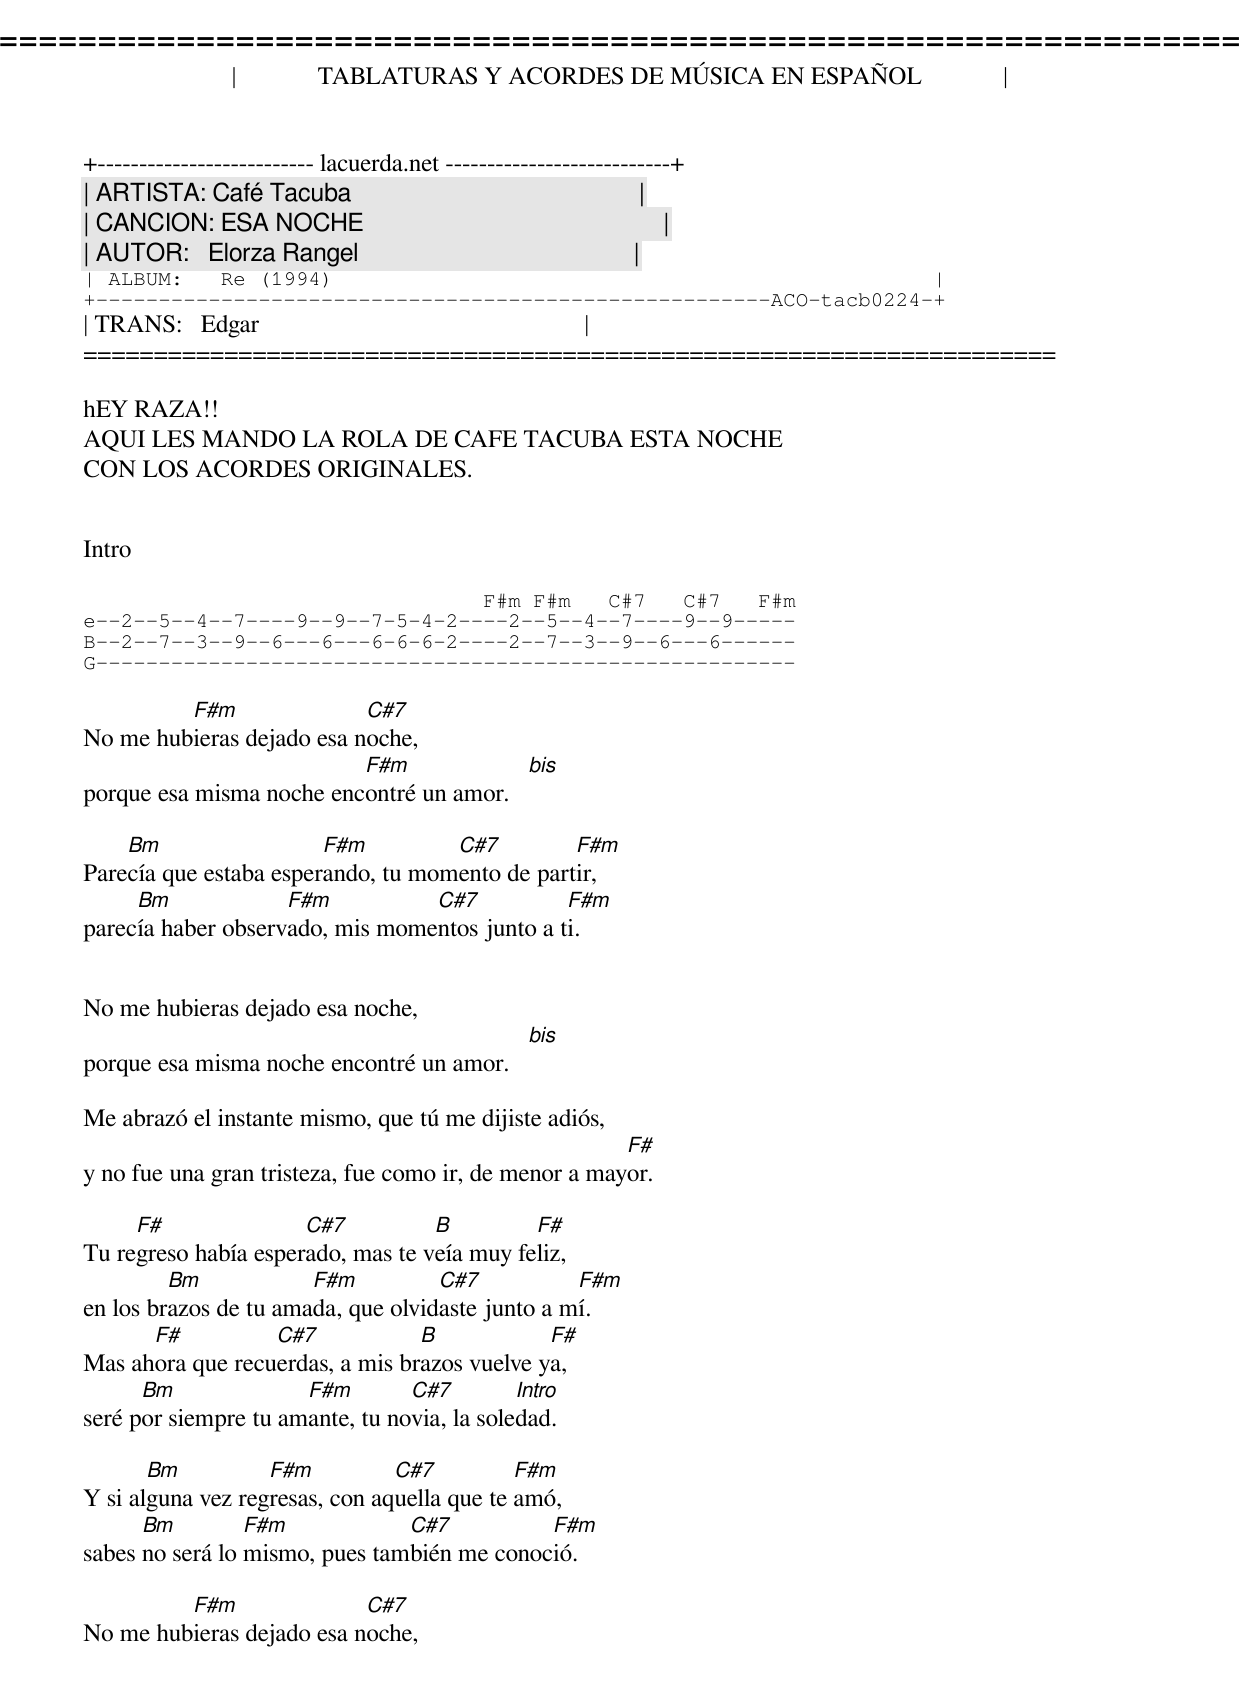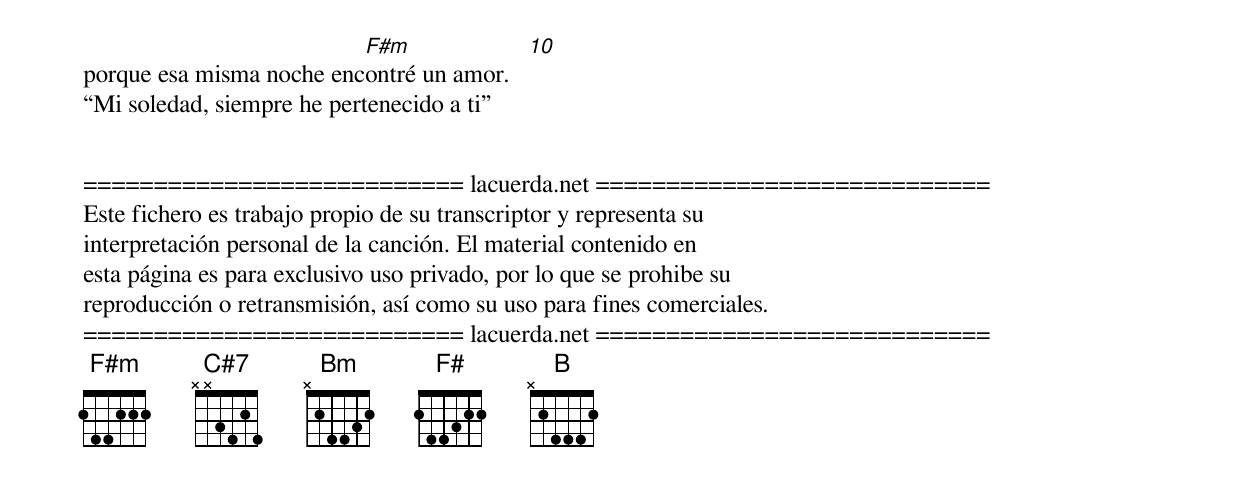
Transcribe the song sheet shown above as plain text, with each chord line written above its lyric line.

=====================================================================
|             TABLATURAS Y ACORDES DE MÚSICA EN ESPAÑOL             |
+-------------------------- lacuerda.net ---------------------------+
| ARTISTA: Café Tacuba                                              |
| CANCION: ESA NOCHE                                                |
| AUTOR:   Elorza Rangel                                            |
| ALBUM:   Re (1994)                                                |
+------------------------------------------------------ACO-tacb0224-+
| TRANS:   Edgar                                                    |
=====================================================================

hEY RAZA!!
AQUI LES MANDO LA ROLA DE CAFE TACUBA ESTA NOCHE
CON LOS ACORDES ORIGINALES.


Intro

                                F#m F#m   C#7   C#7   F#m
e--2--5--4--7----9--9--7-5-4-2----2--5--4--7----9--9-----
B--2--7--3--9--6---6---6-6-6-2----2--7--3--9--6---6------
G--------------------------------------------------------

         F#m               C#7
No me hubieras dejado esa noche,
                          F#m
porque esa misma noche encontré un amor.   [bis]

    Bm                  F#m         C#7         F#m
Parecía que estaba esperando, tu momento de partir,
     Bm             F#m          C#7           F#m
parecía haber observado, mis momentos junto a ti.


No me hubieras dejado esa noche,
porque esa misma noche encontré un amor.   [bis]

Me abrazó el instante mismo, que tú me dijiste adiós,
                                                       F#
y no fue una gran tristeza, fue como ir, de menor a mayor.

     F#               C#7          B         F#
Tu regreso había esperado, mas te veía muy feliz,
         Bm            F#m          C#7           F#m
en los brazos de tu amada, que olvidaste junto a mí.
      F#          C#7            B            F#
Mas ahora que recuerdas, a mis brazos vuelve ya,
      Bm              F#m        C#7         Intro
seré por siempre tu amante, tu novia, la soledad.

       Bm          F#m          C#7          F#m
Y si alguna vez regresas, con aquella que te amó,
      Bm         F#m            C#7          F#m
sabes no será lo mismo, pues también me conoció.

         F#m               C#7
No me hubieras dejado esa noche,
                          F#m
porque esa misma noche encontré un amor.   [10]
Mi soledad, siempre he pertenecido a ti


=========================== lacuerda.net ============================
Este fichero es trabajo propio de su transcriptor y representa su
interpretación personal de la canción. El material contenido en
esta página es para exclusivo uso privado, por lo que se prohibe su
reproducción o retransmisión, así como su uso para fines comerciales.
=========================== lacuerda.net ============================
